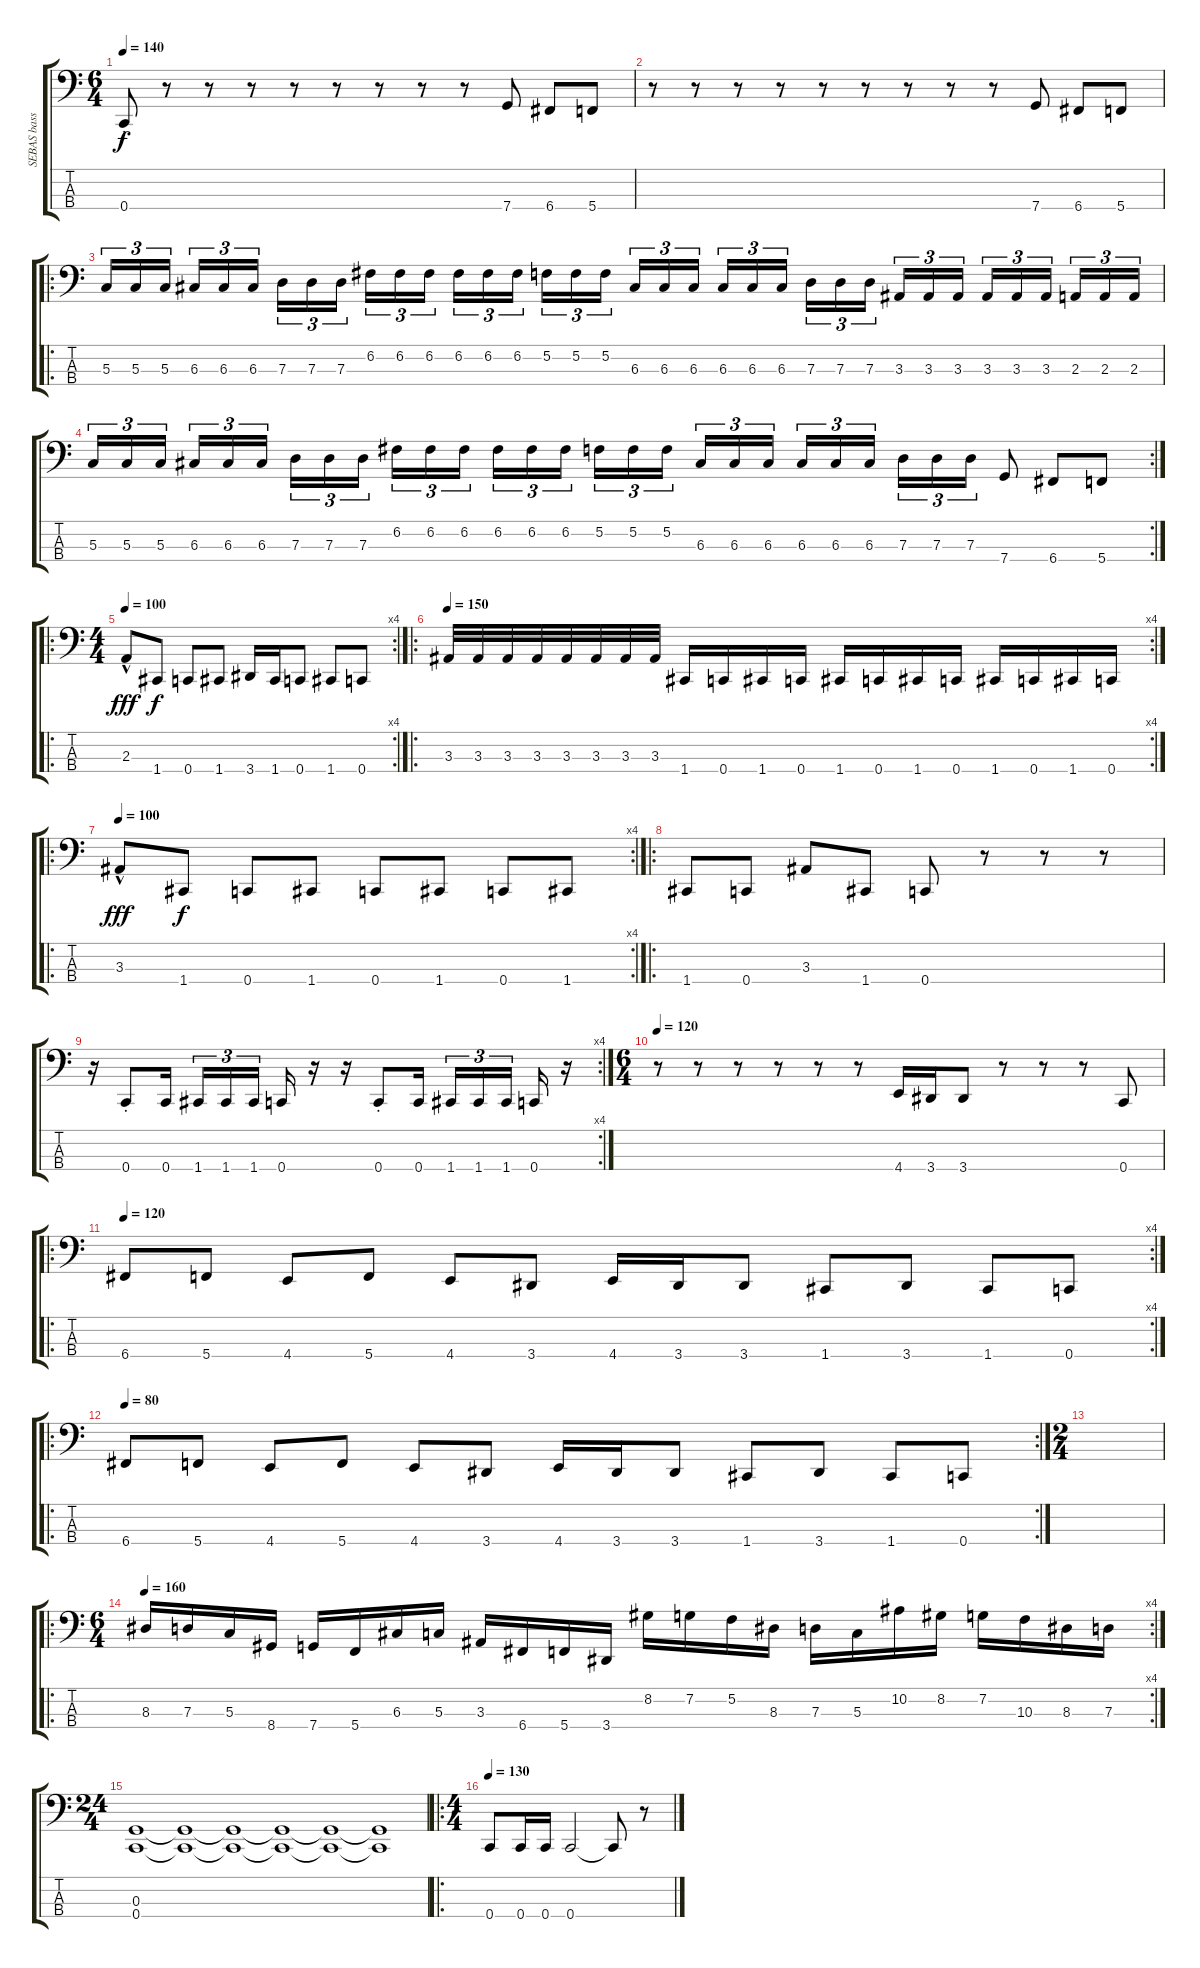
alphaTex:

\track ("SEBAS bass" "SEBAS bass") {instrument electricbassfinger}
\staff {score tabs}
\tuning (F2 C2 G1 C1) {hide}
\ts (6 4)
\tempo 140
\clef f4
\ks c
0.4{st}.8{dy f instrument electricbassfinger} r.8 r.8 r.8 r.8 r.8 r.8 r.8 r.8 7.4.8 6.4.8 5.4.8 |
r.8 r.8 r.8 r.8 r.8 r.8 r.8 r.8 r.8 7.4.8 6.4.8 5.4.8 |
\ro
5.3.16{tu (3 2)} 5.3.16{tu (3 2)} 5.3.16{tu (3 2) beam splitsecondary} 6.3.16{tu (3 2)} 6.3.16{tu (3 2)} 6.3.16{tu (3 2) beam splitsecondary} 7.3.16{tu (3 2)} 7.3.16{tu (3 2)} 7.3.16{tu (3 2) beam splitsecondary} 6.2.16{tu (3 2)} 6.2.16{tu (3 2)} 6.2.16{tu (3 2) beam splitsecondary} 6.2.16{tu (3 2)} 6.2.16{tu (3 2)} 6.2.16{tu (3 2) beam splitsecondary} 5.2.16{tu (3 2)} 5.2.16{tu (3 2)} 5.2.16{tu (3 2)} 6.3.16{tu (3 2)} 6.3.16{tu (3 2)} 6.3.16{tu (3 2) beam splitsecondary} 6.3.16{tu (3 2)} 6.3.16{tu (3 2)} 6.3.16{tu (3 2) beam splitsecondary} 7.3.16{tu (3 2)} 7.3.16{tu (3 2)} 7.3.16{tu (3 2) beam splitsecondary} 3.3.16{tu (3 2)} 3.3.16{tu (3 2)} 3.3.16{tu (3 2) beam splitsecondary} 3.3.16{tu (3 2)} 3.3.16{tu (3 2)} 3.3.16{tu (3 2) beam splitsecondary} 2.3.16{tu (3 2)} 2.3.16{tu (3 2)} 2.3.16{tu (3 2)} |
\rc 2
5.3.16{tu (3 2)} 5.3.16{tu (3 2)} 5.3.16{tu (3 2) beam splitsecondary} 6.3.16{tu (3 2)} 6.3.16{tu (3 2)} 6.3.16{tu (3 2) beam splitsecondary} 7.3.16{tu (3 2)} 7.3.16{tu (3 2)} 7.3.16{tu (3 2) beam splitsecondary} 6.2.16{tu (3 2)} 6.2.16{tu (3 2)} 6.2.16{tu (3 2) beam splitsecondary} 6.2.16{tu (3 2)} 6.2.16{tu (3 2)} 6.2.16{tu (3 2) beam splitsecondary} 5.2.16{tu (3 2)} 5.2.16{tu (3 2)} 5.2.16{tu (3 2)} 6.3.16{tu (3 2)} 6.3.16{tu (3 2)} 6.3.16{tu (3 2) beam splitsecondary} 6.3.16{tu (3 2)} 6.3.16{tu (3 2)} 6.3.16{tu (3 2) beam splitsecondary} 7.3.16{tu (3 2)} 7.3.16{tu (3 2)} 7.3.16{tu (3 2)} 7.4.8 6.4.8 5.4.8 |
\ro
\rc 4
\ts (4 4)
\tempo 100
2.3{hac}.8{dy fff} 1.4.8{dy f} 0.4.8 1.4.8 3.4.16 1.4.16 0.4.8 1.4.8 0.4.8 |
\ro
\rc 4
\tempo 150
3.3.32 3.3.32 3.3.32 3.3.32 3.3.32 3.3.32 3.3.32 3.3.32 1.4.16 0.4.16 1.4.16 0.4.16 1.4.16 0.4.16 1.4.16 0.4.16 1.4.16 0.4.16 1.4.16 0.4.16 |
\ro
\rc 4
\tempo 100
3.3{hac}.8{dy fff} 1.4.8{dy f} 0.4.8 1.4.8 0.4.8 1.4.8 0.4.8 1.4.8 |
\ro
1.4.8 0.4.8 3.3.8 1.4.8 0.4.8 r.8 r.8 r.8 |
\rc 4
r.16 0.4{st}.8 0.4.16 1.4.16{tu (3 2)} 1.4.16{tu (3 2)} 1.4.16{tu (3 2) beam splitsecondary} 0.4.16 r.16 r.16 0.4{st}.8 0.4.16 1.4.16{tu (3 2)} 1.4.16{tu (3 2)} 1.4.16{tu (3 2) beam splitsecondary} 0.4.16 r.16 |
\ts (6 4)
\tempo 120
r.8 r.8 r.8 r.8 r.8 r.8 4.4.16 3.4.16 3.4.8 r.8 r.8 r.8 0.4.8 |
\ro
\rc 4
\tempo 120
6.4.8 5.4.8 4.4.8 5.4.8 4.4.8 3.4.8 4.4.16 3.4.16 3.4.8 1.4.8 3.4.8 1.4.8 0.4.8 |
\ro
\rc 2
\tempo 80
6.4.8 5.4.8 4.4.8 5.4.8 4.4.8 3.4.8 4.4.16 3.4.16 3.4.8 1.4.8 3.4.8 1.4.8 0.4.8 |
\ts (2 4)
|
\ro
\rc 4
\ts (6 4)
\tempo 160
8.3.16 7.3.16 5.3.16 8.4.16 7.4.16 5.4.16 6.3.16 5.3.16 3.3.16 6.4.16 5.4.16 3.4.16 8.2.16 7.2.16 5.2.16 8.3.16 7.3.16 5.3.16 10.2.16 8.2.16 7.2.16 10.3.16 8.3.16 7.3.16 |
\ts (24 4)
(0.3 0.4).1 (0.3{t} 0.4{t}).1 (0.3{t} 0.4{t}).1 (0.3{t} 0.4{t}).1 (0.3{t} 0.4{t}).1 (0.3{t} 0.4{t}).1 |
\ro
\ts (4 4)
\tempo 130
0.4.8 0.4.16 0.4.16 0.4.2 0.4{t}.8 r.8
